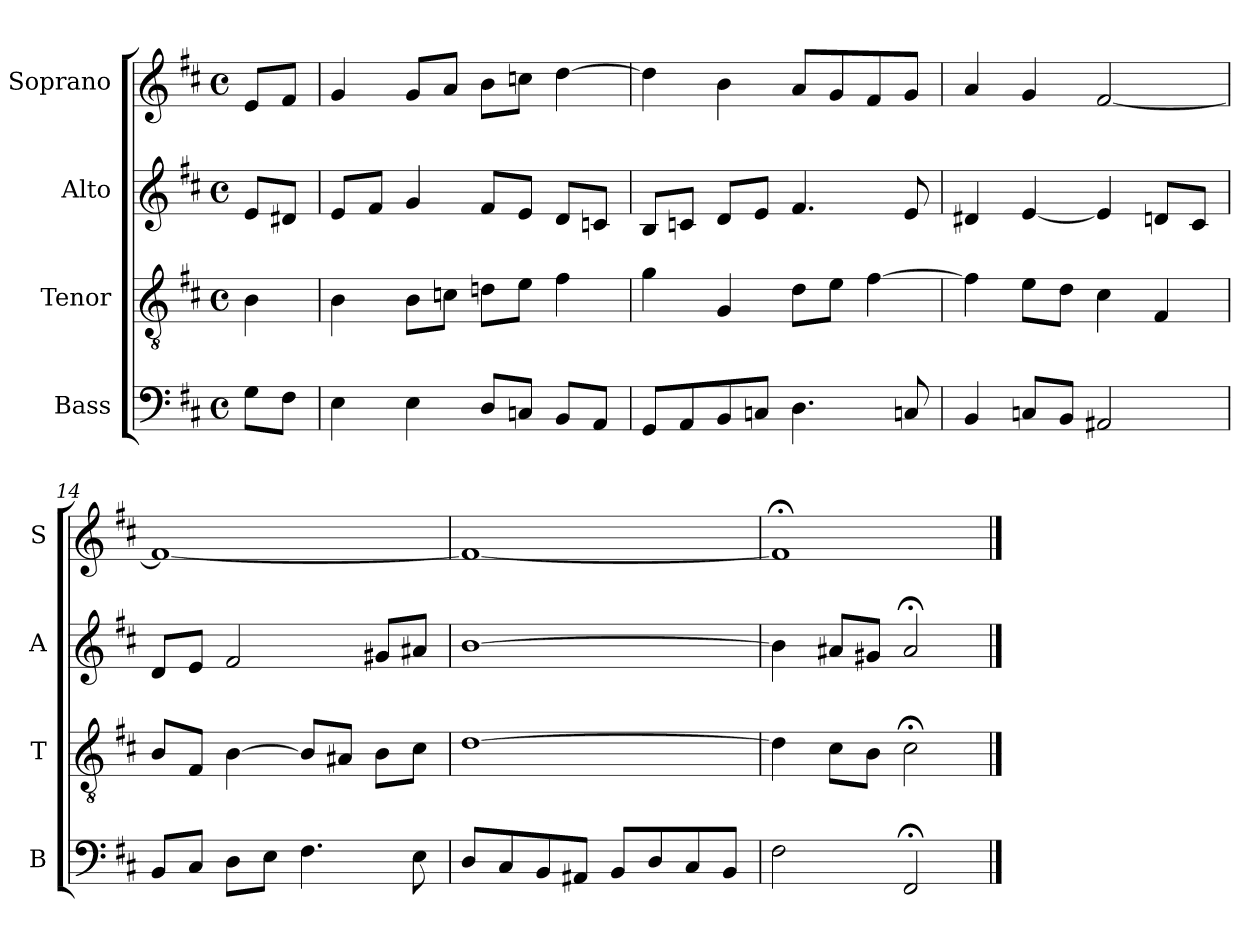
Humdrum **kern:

**kern	**kern	**kern	**kern
*part4	*part3	*part2	*part1
*staff4	*staff3	*staff2	*staff1
*I"Bass	*I"Tenor	*I"Alto	*I"Soprano
*I'B	*I'T	*I'A	*I'S
*clefF4	*clefGv2	*clefG2	*clefG2
*k[f#c#]	*k[f#c#]	*k[f#c#]	*k[f#c#]
*b:	*b:	*b:	*b:
*M4/4	*M4/4	*M4/4	*M4/4
*met(c)	*met(c)	*met(c)	*met(c)
*MM100	*MM100	*MM100	*MM100
=	=	=	=
8GL	4B	8eL	8eL
8F#J	.	8d#XJ	8f#J
=11	=11	=11	=11
4E	4B	8eL	4g
.	.	8f#J	.
4E	8BL	4g	8gL
.	8cnJ	.	8aJ
8DL	8dnL	8f#L	8bL
8CnJ	8eJ	8eJ	8ccnJ
8BBL	4f#	8dL	[4dd
8AAJ	.	8cnJ	.
=12	=12	=12	=12
8GGL	4g	8BL	4dd]
8AA	.	8cnJ	.
8BB	4G	8dL	4b
8CnJ	.	8eJ	.
4.D	8dL	4.f#	8aL
.	8eJ	.	8g
.	[4f#	.	8f#
8Cn	.	8e	8gJ
=13	=13	=13	=13
4BB	4f#]	4d#X	4a
8CnL	8eL	[4e	4g
8BBJ	8dJ	.	.
2AA#X	4c#	4e]	[2f#
.	4F#	8dnL	.
.	.	8c#J	.
=14	=14	=14	=14
8BBL	8BL	8dL	1f#_
8C#J	8F#J	8eJ	.
8DL	[4B	2f#	.
8EJ	.	.	.
4.F#	8BL]	.	.
.	8A#XJ	.	.
.	8BL	8g#XL	.
8E	8c#J	8a#XJ	.
=15	=15	=15	=15
8DL	[1d	[1b	1f#_
8C#	.	.	.
8BB	.	.	.
8AA#XJ	.	.	.
8BBL	.	.	.
8D	.	.	.
8C#	.	.	.
8BBJ	.	.	.
=16	=16	=16	=16
2F#	4d]	4b]	1f#;<]
.	8c#L	8a#XL	.
.	8BJ	8g#XJ	.
2FF#;<	2c#;<	2a#;<	.
==	==	==	==
*-	*-	*-	*-
